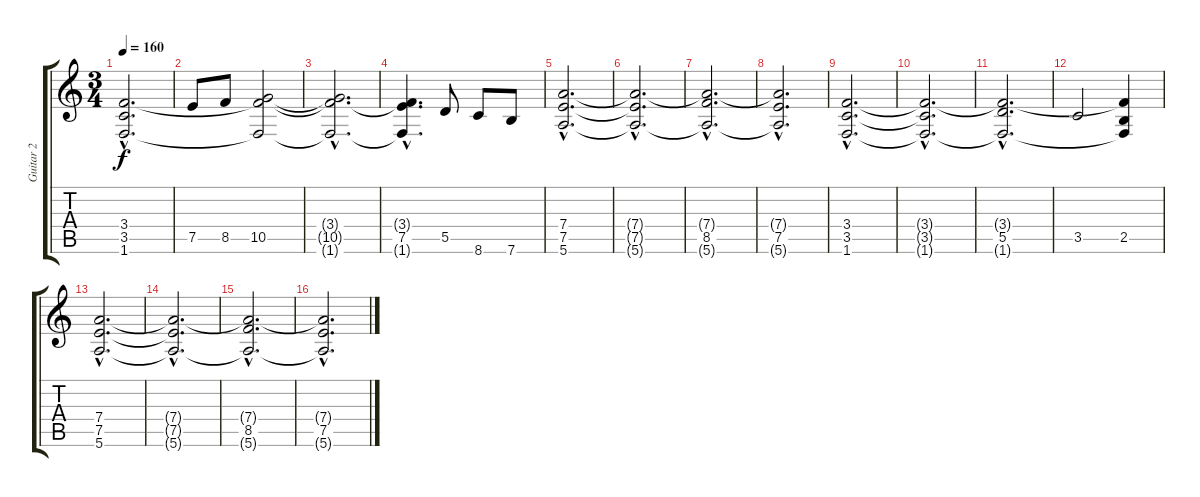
\track ("Guitar 2" "Guitar 2") {instrument distortionguitar}
\staff {score tabs}
\tuning (E4 B3 G3 D3 A2 E2) {hide}
\ts (3 4)
\tempo 160
\clef g2
\ks c
(3.4{hac} 3.5{hac} 1.6{hac}).2{d dy f} |
7.5.8 8.5.8 (3.4{t} 10.5 1.6{t}).2 |
(3.4{hac t} 10.5{hac t} 1.6{hac t}).2{d} |
(3.4{hac t} 7.5{hac} 1.6{hac t}).4{d} 5.5.8 8.6.8 7.6.8 |
(7.4{hac} 7.5{hac} 5.6{hac}).2{d} |
(7.4{hac t} 7.5{hac t} 5.6{hac t}).2{d} |
(7.4{hac t} 8.5{hac} 5.6{hac t}).2{d} |
(7.4{hac t} 7.5{hac} 5.6{hac t}).2{d} |
(3.4{hac} 3.5{hac} 1.6{hac}).2{d} |
(3.4{hac t} 3.5{hac t} 1.6{hac t}).2{d} |
(3.4{hac t} 5.5{hac} 1.6{hac t}).2{d} |
3.5.2 (3.4{t} 2.5 1.6{t}).4 |
(7.4{hac} 7.5{hac} 5.6{hac}).2{d} |
(7.4{hac t} 7.5{hac t} 5.6{hac t}).2{d} |
(7.4{hac t} 8.5{hac} 5.6{hac t}).2{d} |
(7.4{hac t} 7.5{hac} 5.6{hac t}).2{d}
